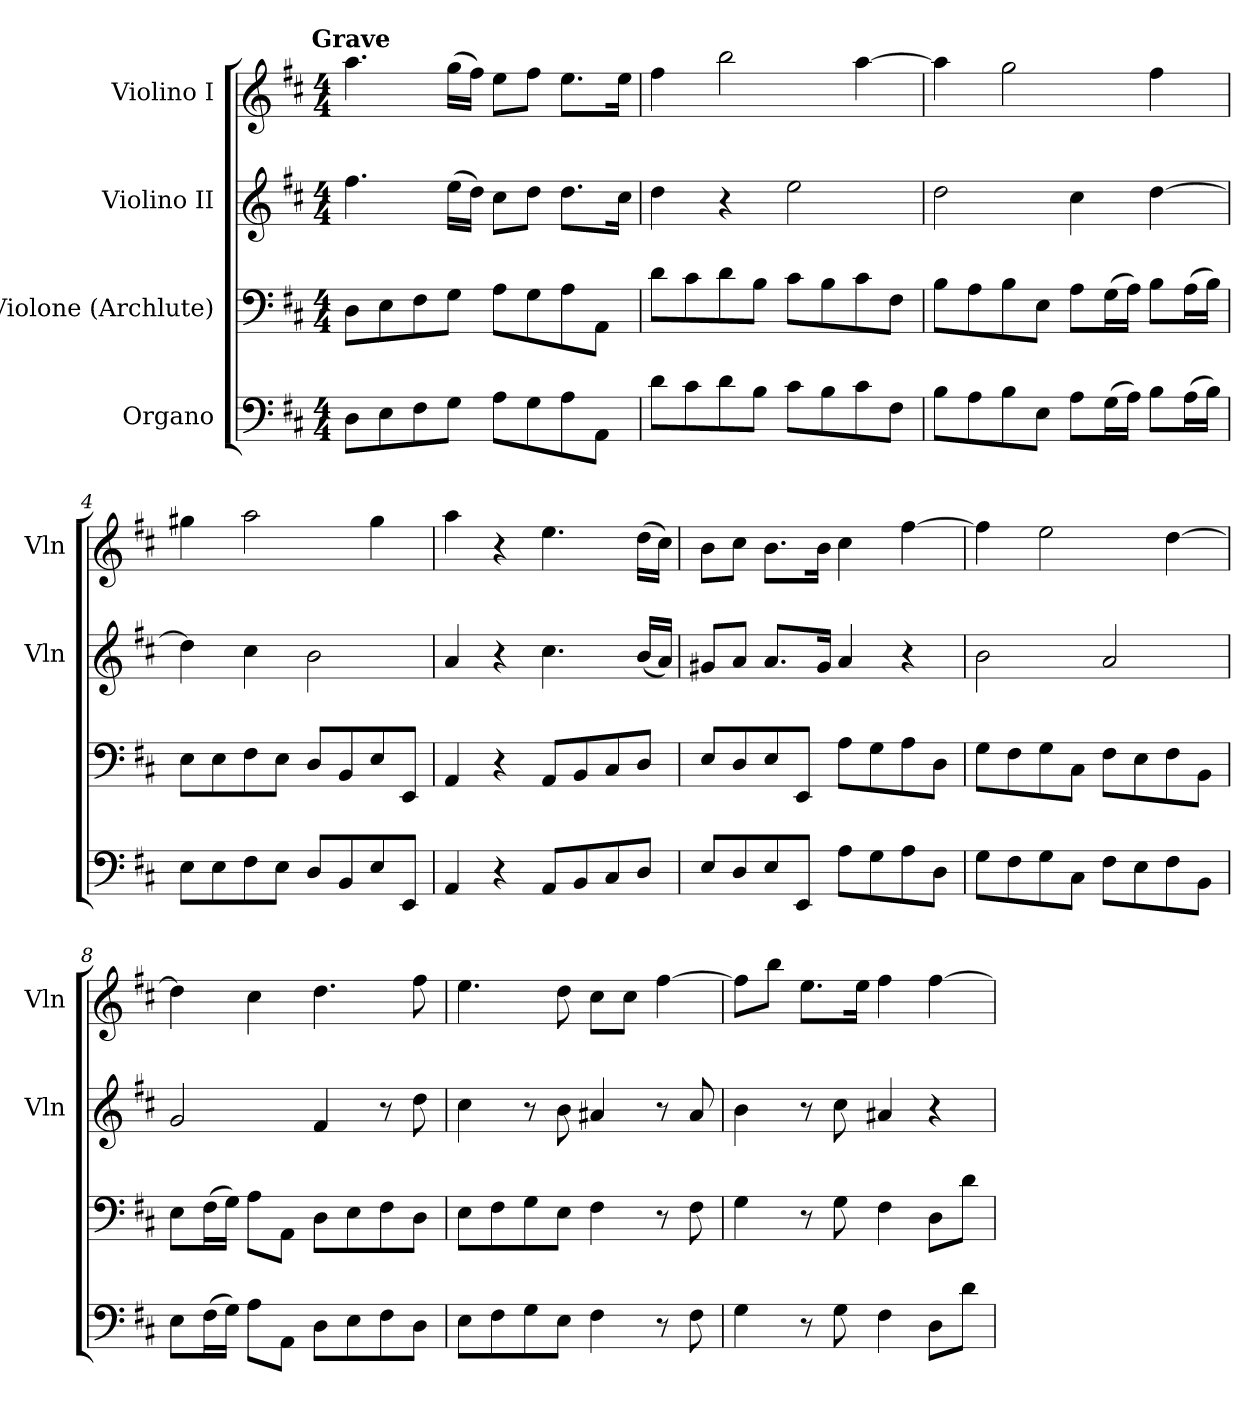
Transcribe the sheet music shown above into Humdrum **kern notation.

**kern	**kern	**kern	**kern
*part4	*part3	*part2	*part1
*staff4	*staff3	*staff2	*staff1
*I"Organo	*I"Violone (Archlute)	*I"Violino II	*I"Violino I
*	*	*I'Vln	*I'Vln
*clefF4	*clefF4	*clefG2	*clefG2
*k[f#c#]	*k[f#c#]	*k[f#c#]	*k[f#c#]
*D:	*D:	*D:	*D:
!!LO:TX:omd:t=Grave
*M4/4	*M4/4	*M4/4	*M4/4
*MM40	*MM40	*MM40	*MM40
=1	=1	=1	=1
8D\L	8D\L	4.ff#\	4.aa\
8E\	8E\	.	.
8F#\	8F#\	.	.
8G\J	8G\J	(16ee\LL	(16gg\LL
.	.	16dd\JJ)	16ff#\JJ)
8A\L	8A\L	8cc#\L	8ee\L
8G\	8G\	8dd\J	8ff#\J
8A\	8A\	8.dd\L	8.ee\L
8AA\J	8AA\J	.	.
.	.	16cc#\Jk	16ee\Jk
=2	=2	=2	=2
8d\L	8d\L	4dd\	4ff#\
8c#\	8c#\	.	.
8d\	8d\	4r	2bb\
8B\J	8B\J	.	.
8c#\L	8c#\L	2ee\	.
8B\	8B\	.	.
8c#\	8c#\	.	[4aa\
8F#\J	8F#\J	.	.
=3	=3	=3	=3
8B\L	8B\L	2dd\	4aa\]
8A\	8A\	.	.
8B\	8B\	.	2gg\
8E\J	8E\J	.	.
8A\L	8A\L	4cc#\	.
(16G\L	(16G\L	.	.
16A\JJ)	16A\JJ)	.	.
8B\L	8B\L	[4dd\	4ff#\
(16A\L	(16A\L	.	.
16B\JJ)	16B\JJ)	.	.
=4	=4	=4	=4
8E\L	8E\L	4dd\]	4gg#X\
8E\	8E\	.	.
8F#\	8F#\	4cc#\	2aa\
8E\J	8E\J	.	.
8D/L	8D/L	2b\	.
8BB/	8BB/	.	.
8E/	8E/	.	4gg#\
8EE/J	8EE/J	.	.
=5	=5	=5	=5
4AA/	4AA/	4a/	4aa\
4r	4r	4r	4r
8AA/L	8AA/L	4.cc#\	4.ee\
8BB/	8BB/	.	.
8C#/	8C#/	.	.
8D/J	8D/J	(16b/LL	(16dd\LL
.	.	16a/JJ)	16cc#\JJ)
=6	=6	=6	=6
8E/L	8E/L	8g#X/L	8b\L
8D/	8D/	8a/J	8cc#\J
8E/	8E/	8.a/L	8.b\L
8EE/J	8EE/J	.	.
.	.	16g#/Jk	16b\Jk
8A\L	8A\L	4a/	4cc#\
8G\	8G\	.	.
8A\	8A\	4r	[4ff#\
8D\J	8D\J	.	.
=7	=7	=7	=7
8G\L	8G\L	2b\	4ff#\]
8F#\	8F#\	.	.
8G\	8G\	.	2ee\
8C#\J	8C#\J	.	.
8F#\L	8F#\L	2a/	.
8E\	8E\	.	.
8F#\	8F#\	.	[4dd\
8BB\J	8BB\J	.	.
=8	=8	=8	=8
8E\L	8E\L	2g/	4dd\]
(16F#\L	(16F#\L	.	.
16G\JJ)	16G\JJ)	.	.
8A\L	8A\L	.	4cc#\
8AA\J	8AA\J	.	.
8D\L	8D\L	4f#/	4.dd\
8E\	8E\	.	.
8F#\	8F#\	8r	.
8D\J	8D\J	8dd\	8ff#\
=9	=9	=9	=9
8E\L	8E\L	4cc#\	4.ee\
8F#\	8F#\	.	.
8G\	8G\	8r	.
8E\J	8E\J	8b\	8dd\
4F#\	4F#\	4a#X/	8cc#\L
.	.	.	8cc#\J
8r	8r	8r	[4ff#\
8F#\	8F#\	8a#/	.
=10	=10	=10	=10
4G\	4G\	4b\	8ff#\L]
.	.	.	8bb\J
8r	8r	8r	8.ee\L
8G\	8G\	8cc#\	.
.	.	.	16ee\Jk
4F#\	4F#\	4a#X/	4ff#\
8D\L	8D\L	4r	[4ff#\
8d\J	8d\J	.	.
=	=	=	=
*-	*-	*-	*-
